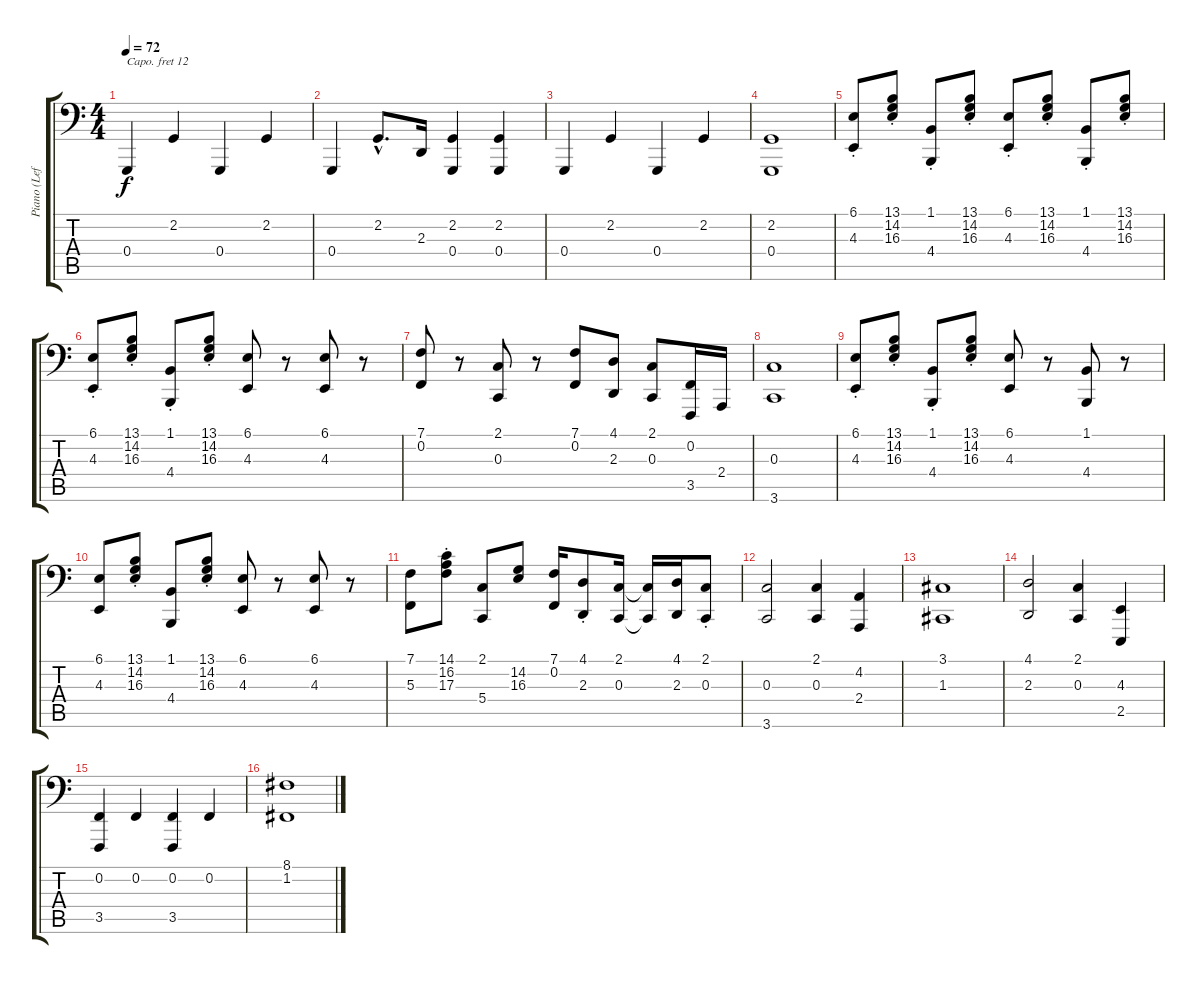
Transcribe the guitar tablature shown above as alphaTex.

\track ("Piano (Left Hand)" "Piano (Lef") {instrument honkytonkpiano}
\staff {score tabs}
\capo 12
\tuning (Bb1 F1 C1 G0 D0 A-1) {hide}
\ts (4 4)
\tempo 72
\clef f4
\ks c
0.4.4{dy f} 2.2.4 0.4.4 2.2.4 |
0.4.4 2.2{hac}.8{d} 2.3.16 (2.2 0.4).4 (2.2 0.4).4 |
0.4.4 2.2.4 0.4.4 2.2.4 |
(2.2 0.4).1 |
(6.1{st} 4.3{st}).8 (13.1{st} 14.2{st} 16.3{st}).8 (1.1{st} 4.4{st}).8 (13.1{st} 14.2{st} 16.3{st}).8 (6.1{st} 4.3{st}).8 (13.1{st} 14.2{st} 16.3{st}).8 (1.1{st} 4.4{st}).8 (13.1{st} 14.2{st} 16.3{st}).8 |
(6.1{st} 4.3{st}).8 (13.1{st} 14.2{st} 16.3{st}).8 (1.1{st} 4.4{st}).8 (13.1{st} 14.2{st} 16.3{st}).8 (6.1 4.3).8 r.8 (6.1 4.3).8 r.8 |
(7.1 0.2).8 r.8 (2.1 0.3).8 r.8 (7.1 0.2).8 (4.1 2.3).8 (2.1 0.3).8 (0.2 3.5).16 2.4.16 |
(0.3 3.6).1 |
(6.1{st} 4.3{st}).8 (13.1{st} 14.2{st} 16.3{st}).8 (1.1{st} 4.4{st}).8 (13.1{st} 14.2{st} 16.3{st}).8 (6.1 4.3).8 r.8 (1.1 4.4).8 r.8 |
(6.1 4.3).8 (13.1{st} 14.2{st} 16.3{st}).8 (1.1 4.4).8 (13.1{st} 14.2{st} 16.3{st}).8 (6.1 4.3).8 r.8 (6.1 4.3).8 r.8 |
(7.1 5.3).8 (14.1{st} 16.2{st} 17.3{st}).8 (2.1 5.4).8 (14.2 16.3).8 (7.1 0.2).16 (4.1{st} 2.3{st}).8 (2.1 0.3).16 (2.1{t} 0.3{t}).16 (4.1 2.3).16 (2.1{st} 0.3{st}).8 |
(0.3 3.6).2 (2.1 0.3).4 (4.2 2.4).4 |
(3.1 1.3).1 |
(4.1 2.3).2 (2.1 0.3).4 (4.3 2.5).4 |
(0.2 3.5).4 0.2.4 (0.2 3.5).4 0.2.4 |
(8.1 1.2).1
